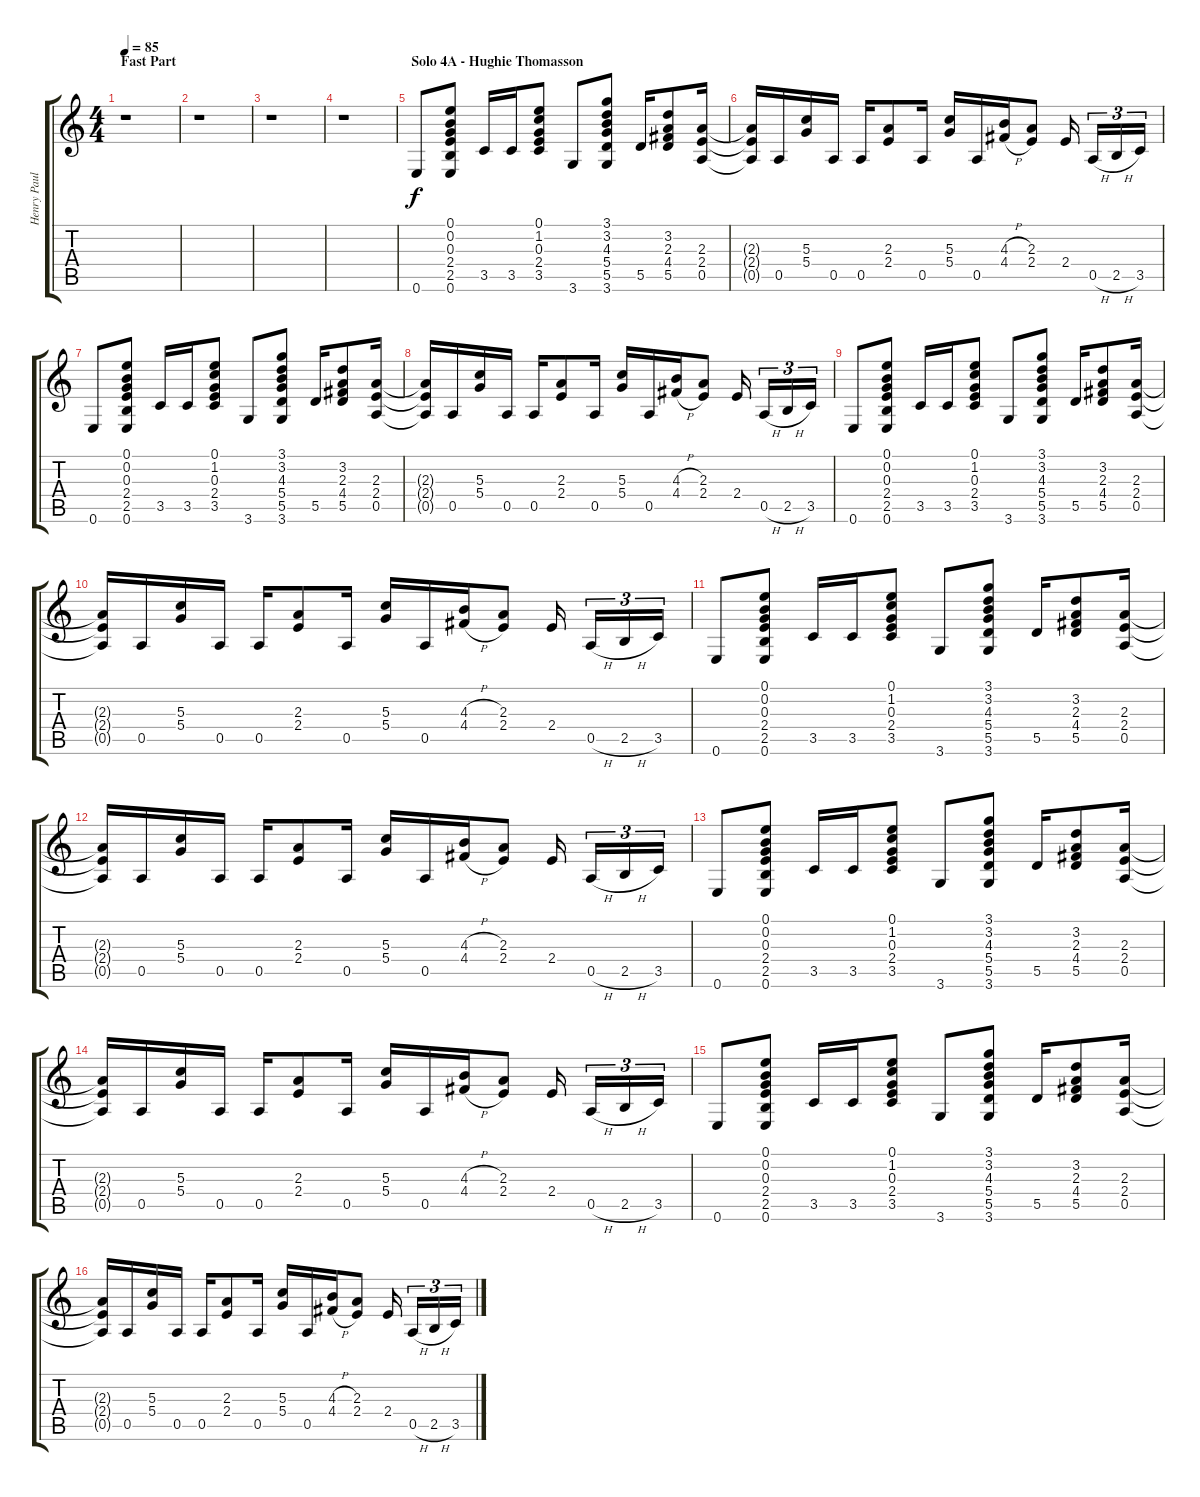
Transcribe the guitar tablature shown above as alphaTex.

\track ("Henry Paul Acoustic Rhythm" "Henry Paul") {instrument acousticguitarsteel}
\staff {score tabs}
\tuning (E4 B3 G3 D3 A2 E2) {hide}
\ts (4 4)
\section ("" "Fast Part")
\tempo 85
\clef g2
\ks c
r.1{dy f} |
r.1 |
r.1 |
r.1 |
\section ("" "Solo 4A - Hughie Thomasson")
0.6.8 (0.1 0.2 0.3 2.4 2.5 0.6).8 3.5.16 3.5.16 (0.1 1.2 0.3 2.4 3.5).8 3.6.8 (3.1 3.2 4.3 5.4 5.5 3.6).8 5.5.16 (3.2 2.3 4.4 5.5).8 (2.3 2.4 0.5).16 |
(2.3{t} 2.4{t} 0.5{t}).16 0.5.16 (5.3 5.4).16 0.5.16 0.5.16 (2.3 2.4).8 0.5.16 (5.3 5.4).16 0.5.16 (4.3{h} 4.4{h}).16 (2.3 2.4).8 2.4.16 0.5{h}.16{tu (3 2)} 2.5{h}.16{tu (3 2)} 3.5.16{tu (3 2)} |
0.6.8 (0.1 0.2 0.3 2.4 2.5 0.6).8 3.5.16 3.5.16 (0.1 1.2 0.3 2.4 3.5).8 3.6.8 (3.1 3.2 4.3 5.4 5.5 3.6).8 5.5.16 (3.2 2.3 4.4 5.5).8 (2.3 2.4 0.5).16 |
(2.3{t} 2.4{t} 0.5{t}).16 0.5.16 (5.3 5.4).16 0.5.16 0.5.16 (2.3 2.4).8 0.5.16 (5.3 5.4).16 0.5.16 (4.3{h} 4.4{h}).16 (2.3 2.4).8 2.4.16 0.5{h}.16{tu (3 2)} 2.5{h}.16{tu (3 2)} 3.5.16{tu (3 2)} |
0.6.8 (0.1 0.2 0.3 2.4 2.5 0.6).8 3.5.16 3.5.16 (0.1 1.2 0.3 2.4 3.5).8 3.6.8 (3.1 3.2 4.3 5.4 5.5 3.6).8 5.5.16 (3.2 2.3 4.4 5.5).8 (2.3 2.4 0.5).16 |
(2.3{t} 2.4{t} 0.5{t}).16 0.5.16 (5.3 5.4).16 0.5.16 0.5.16 (2.3 2.4).8 0.5.16 (5.3 5.4).16 0.5.16 (4.3{h} 4.4{h}).16 (2.3 2.4).8 2.4.16 0.5{h}.16{tu (3 2)} 2.5{h}.16{tu (3 2)} 3.5.16{tu (3 2)} |
0.6.8 (0.1 0.2 0.3 2.4 2.5 0.6).8 3.5.16 3.5.16 (0.1 1.2 0.3 2.4 3.5).8 3.6.8 (3.1 3.2 4.3 5.4 5.5 3.6).8 5.5.16 (3.2 2.3 4.4 5.5).8 (2.3 2.4 0.5).16 |
(2.3{t} 2.4{t} 0.5{t}).16 0.5.16 (5.3 5.4).16 0.5.16 0.5.16 (2.3 2.4).8 0.5.16 (5.3 5.4).16 0.5.16 (4.3{h} 4.4{h}).16 (2.3 2.4).8 2.4.16 0.5{h}.16{tu (3 2)} 2.5{h}.16{tu (3 2)} 3.5.16{tu (3 2)} |
0.6.8 (0.1 0.2 0.3 2.4 2.5 0.6).8 3.5.16 3.5.16 (0.1 1.2 0.3 2.4 3.5).8 3.6.8 (3.1 3.2 4.3 5.4 5.5 3.6).8 5.5.16 (3.2 2.3 4.4 5.5).8 (2.3 2.4 0.5).16 |
(2.3{t} 2.4{t} 0.5{t}).16 0.5.16 (5.3 5.4).16 0.5.16 0.5.16 (2.3 2.4).8 0.5.16 (5.3 5.4).16 0.5.16 (4.3{h} 4.4{h}).16 (2.3 2.4).8 2.4.16 0.5{h}.16{tu (3 2)} 2.5{h}.16{tu (3 2)} 3.5.16{tu (3 2)} |
0.6.8 (0.1 0.2 0.3 2.4 2.5 0.6).8 3.5.16 3.5.16 (0.1 1.2 0.3 2.4 3.5).8 3.6.8 (3.1 3.2 4.3 5.4 5.5 3.6).8 5.5.16 (3.2 2.3 4.4 5.5).8 (2.3 2.4 0.5).16 |
(2.3{t} 2.4{t} 0.5{t}).16 0.5.16 (5.3 5.4).16 0.5.16 0.5.16 (2.3 2.4).8 0.5.16 (5.3 5.4).16 0.5.16 (4.3{h} 4.4{h}).16 (2.3 2.4).8 2.4.16 0.5{h}.16{tu (3 2)} 2.5{h}.16{tu (3 2)} 3.5.16{tu (3 2)}
